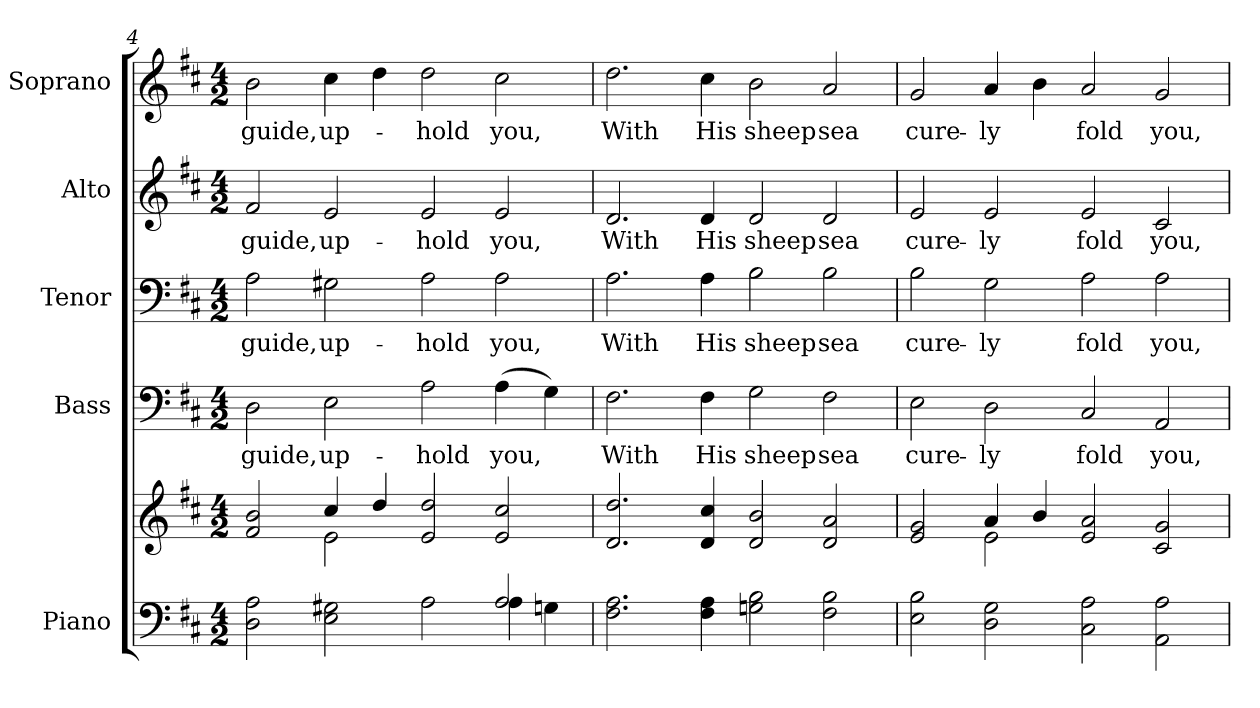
**kern	**kern	**kern	**text	**kern	**text	**kern	**text	**kern	**text
*part5	*part5	*part4	*part4	*part3	*part3	*part2	*part2	*part1	*part1
*staff6	*staff5	*staff4	*staff4	*staff3	*staff3	*staff2	*staff2	*staff1	*staff1
*I"Piano	*	*I"Bass	*	*I"Tenor	*	*I"Alto	*	*I"Soprano	*
*I'Pno.	*	*I'B.	*	*I'T.	*	*I'A.	*	*I'S.	*
*clefF4	*clefG2	*clefF4	*	*clefF4	*	*clefG2	*	*clefG2	*
*k[f#c#]	*k[f#c#]	*k[f#c#]	*	*k[f#c#]	*	*k[f#c#]	*	*k[f#c#]	*
*D:	*D:	*D:	*	*D:	*	*D:	*	*D:	*
*M4/2	*M4/2	*M4/2	*	*M4/2	*	*M4/2	*	*M4/2	*
=4	=4	=4	=4	=4	=4	=4	=4	=4	=4
*^	*^	*	*	*	*	*	*	*	*
!	!	!	!	!	!LO:LY:b:color=#000000	!	!	!	!	!	!
!	!	!	!	!	!	!	!LO:LY:b:color=#000000	!	!	!	!
!	!	!	!	!	!	!	!	!	!LO:LY:b:color=#000000	!	!
!	!	!	!	!	!	!	!	!	!	!	!LO:LY:b:color=#000000
2Di\ 2Ai	1ryy	2f#i/ 2bi	2ryy	2Di\	guide,	2Ai\	guide,	2f#i/	guide,	2bi\	guide,
!	!	!	!	!	!LO:LY:b:color=#000000	!	!	!	!	!	!
!	!	!	!	!	!	!	!LO:LY:b:color=#000000	!	!	!	!
!	!	!	!	!	!	!	!	!	!LO:LY:b:color=#000000	!	!
!	!	!	!	!	!	!	!	!	!	!	!LO:LY:b:color=#000000
2Ei\ 2G#Xi	.	4cc#i/	2ei\	2Ei\	up-	2G#Xi\	up-	2ei/	up-	4cc#i\	up-
.	.	4ddi/	.	.	.	.	.	.	.	4ddi\	.
!	!	!	!	!	!LO:LY:b:color=#000000	!	!	!	!	!	!
!	!	!	!	!	!	!	!LO:LY:b:color=#000000	!	!	!	!
!	!	!	!	!	!	!	!	!	!LO:LY:b:color=#000000	!	!
!	!	!	!	!	!	!	!	!	!	!	!LO:LY:b:color=#000000
2Ai\	2ryy	2ei/ 2ddi	1ryy	2Ai\	-hold	2Ai\	-hold	2ei/	-hold	2ddi\	-hold
!	!	!	!	!	!LO:LY:b:color=#000000	!	!	!	!	!	!
!	!	!	!	!	!	!	!LO:LY:b:color=#000000	!	!	!	!
!	!	!	!	!	!	!	!	!	!LO:LY:b:color=#000000	!	!
!	!	!	!	!	!	!	!	!	!	!	!LO:LY:b:color=#000000
2Ai/	4Ai\	2ei/ 2cc#i	.	(4Ai\	you,	2Ai\	you,	2ei/	you,	2cc#i\	you,
.	4Gni\	.	.	4Gi\)	.	.	.	.	.	.	.
*v	*v	*	*	*	*	*	*	*	*	*	*
*	*v	*v	*	*	*	*	*	*	*	*
!!LO:PB:g=z
=5	=5	=5	=5	=5	=5	=5	=5	=5	=5
*^	*	*	*	*	*	*	*	*	*
!	!	!	!	!LO:LY:b:color=#000000	!	!	!	!	!	!
*v	*v	*	*	*	*	*	*	*	*	*
*^	*	*	*	*	*	*	*	*	*
!	!	!	!	!	!	!LO:LY:b:color=#000000	!	!	!	!
*v	*v	*	*	*	*	*	*	*	*	*
*^	*	*	*	*	*	*	*	*	*
!	!	!	!	!	!	!	!	!LO:LY:b:color=#000000	!	!
*v	*v	*	*	*	*	*	*	*	*	*
*^	*	*	*	*	*	*	*	*	*
!	!	!	!	!	!	!	!	!	!	!LO:LY:b:color=#000000
*v	*v	*	*	*	*	*	*	*	*	*
2.F#i\ 2.Ai	2.di/ 2.ddi	2.F#i\	With	2.Ai\	With	2.di/	With	2.ddi\	With
!	!	!	!LO:LY:b:color=#000000	!	!	!	!	!	!
!	!	!	!	!	!LO:LY:b:color=#000000	!	!	!	!
!	!	!	!	!	!	!	!LO:LY:b:color=#000000	!	!
!	!	!	!	!	!	!	!	!	!LO:LY:b:color=#000000
4F#i\ 4Ai	4di/ 4cc#i	4F#i\	His	4Ai\	His	4di/	His	4cc#i\	His
!	!	!	!LO:LY:b:color=#000000	!	!	!	!	!	!
!	!	!	!	!	!LO:LY:b:color=#000000	!	!	!	!
!	!	!	!	!	!	!	!LO:LY:b:color=#000000	!	!
!	!	!	!	!	!	!	!	!	!LO:LY:b:color=#000000
2Gni\ 2Bi	2di/ 2bi	2Gi\	sheep	2Bi\	sheep	2di/	sheep	2bi\	sheep
!	!	!	!LO:LY:b:color=#000000	!	!	!	!	!	!
!	!	!	!	!	!LO:LY:b:color=#000000	!	!	!	!
!	!	!	!	!	!	!	!LO:LY:b:color=#000000	!	!
!	!	!	!	!	!	!	!	!	!LO:LY:b:color=#000000
2F#i\ 2Bi	2di/ 2ai	2F#i\	sea	2Bi\	sea	2di/	sea	2ai/	sea
=6	=6	=6	=6	=6	=6	=6	=6	=6	=6
*	*^	*	*	*	*	*	*	*	*
!	!	!	!	!LO:LY:b:color=#000000	!	!	!	!	!	!
!	!	!	!	!	!	!LO:LY:b:color=#000000	!	!	!	!
!	!	!	!	!	!	!	!	!LO:LY:b:color=#000000	!	!
!	!	!	!	!	!	!	!	!	!	!LO:LY:b:color=#000000
2Ei\ 2Bi	2ei/ 2gi	2ryy	2Ei\	cure-	2Bi\	cure-	2ei/	cure-	2gi/	cure-
!	!	!	!	!LO:LY:b:color=#000000	!	!	!	!	!	!
!	!	!	!	!	!	!LO:LY:b:color=#000000	!	!	!	!
!	!	!	!	!	!	!	!	!LO:LY:b:color=#000000	!	!
!	!	!	!	!	!	!	!	!	!	!LO:LY:b:color=#000000
2Di\ 2Gi	4ai/	2ei\	2Di\	-ly	2Gi\	-ly	2ei/	-ly	4ai/	-ly
.	4bi/	.	.	.	.	.	.	.	4bi\	.
!	!	!	!	!LO:LY:b:color=#000000	!	!	!	!	!	!
!	!	!	!	!	!	!LO:LY:b:color=#000000	!	!	!	!
!	!	!	!	!	!	!	!	!LO:LY:b:color=#000000	!	!
!	!	!	!	!	!	!	!	!	!	!LO:LY:b:color=#000000
2C#i\ 2Ai	2ei/ 2ai	1ryy	2C#i/	fold	2Ai\	fold	2ei/	fold	2ai/	fold
!	!	!	!	!LO:LY:b:color=#000000	!	!	!	!	!	!
!	!	!	!	!	!	!LO:LY:b:color=#000000	!	!	!	!
!	!	!	!	!	!	!	!	!LO:LY:b:color=#000000	!	!
!	!	!	!	!	!	!	!	!	!	!LO:LY:b:color=#000000
2AAi\ 2Ai	2c#i/ 2gi	.	2AAi/	you,	2Ai\	you,	2c#i/	you,	2gi/	you,
*	*v	*v	*	*	*	*	*	*	*	*
=	=	=	=	=	=	=	=	=	=
*-	*-	*-	*-	*-	*-	*-	*-	*-	*-
